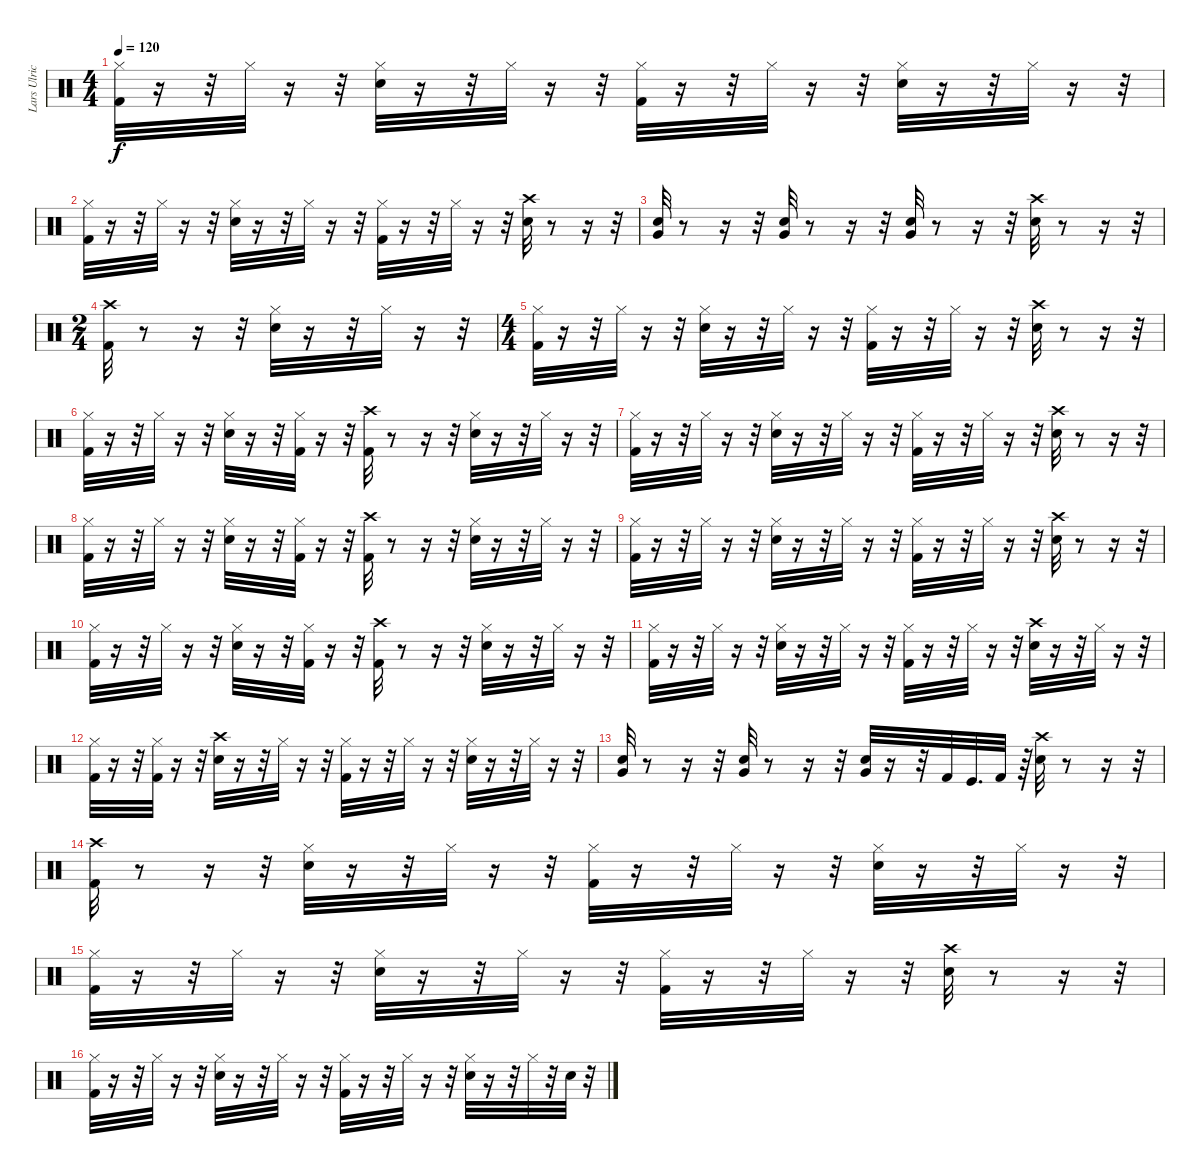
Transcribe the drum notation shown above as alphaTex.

\track ("Lars Ulrich" "Lars Ulric") {instrument percussion}
\staff {score}
\articulation defaults
\ts (4 4)
\tempo 120
\clef neutral
\ks c
("Kick (hit) 2" "Hi-Hat (closed)").32{dy f} r.16 r.32 "Hi-Hat (closed)".32 r.16 r.32 ("Snare (hit) 2" "Hi-Hat (closed)").32 r.16 r.32 "Hi-Hat (closed)".32 r.16 r.32 ("Kick (hit) 2" "Hi-Hat (closed)").32 r.16 r.32 "Hi-Hat (closed)".32 r.16 r.32 ("Snare (hit) 2" "Hi-Hat (closed)").32 r.16 r.32 "Hi-Hat (closed)".32 r.16 r.32 |
("Kick (hit) 2" "Hi-Hat (closed)").32 r.16 r.32 "Hi-Hat (closed)".32 r.16 r.32 ("Snare (hit) 2" "Hi-Hat (closed)").32 r.16 r.32 "Hi-Hat (closed)".32 r.16 r.32 ("Hi-Hat (closed)" "Kick (hit) 2").32 r.16 r.32 "Hi-Hat (closed)".32 r.16 r.32 ("Crash high (hit)" "Snare (hit) 2").32 r.8 r.16 r.32 |
("Very Low Tom (hit)" "Snare (hit) 2").32 r.8 r.16 r.32 ("Very Low Tom (hit)" "Snare (hit) 2").32 r.8 r.16 r.32 ("Very Low Tom (hit)" "Snare (hit) 2").32 r.8 r.16 r.32 ("Crash high (hit)" "Snare (hit) 2").32 r.8 r.16 r.32 |
\ts (2 4)
("Kick (hit) 2" "Crash high (hit)").32 r.8 r.16 r.32 ("Hi-Hat (closed)" "Snare (hit) 2").32 r.16 r.32 "Hi-Hat (closed)".32 r.16 r.32 |
\ts (4 4)
("Kick (hit) 2" "Hi-Hat (closed)").32 r.16 r.32 "Hi-Hat (closed)".32 r.16 r.32 ("Snare (hit) 2" "Hi-Hat (closed)").32 r.16 r.32 "Hi-Hat (closed)".32 r.16 r.32 ("Hi-Hat (closed)" "Kick (hit) 2").32 r.16 r.32 "Hi-Hat (closed)".32 r.16 r.32 ("Crash high (hit)" "Snare (hit) 2").32 r.8 r.16 r.32 |
("Kick (hit) 2" "Hi-Hat (closed)").32 r.16 r.32 "Hi-Hat (closed)".32 r.16 r.32 ("Snare (hit) 2" "Hi-Hat (closed)").32 r.16 r.32 ("Kick (hit) 2" "Hi-Hat (closed)").32 r.16 r.32 ("Crash high (hit)" "Kick (hit) 2").32 r.8 r.16 r.32 ("Hi-Hat (closed)" "Snare (hit) 2").32 r.16 r.32 "Hi-Hat (closed)".32 r.16 r.32 |
("Kick (hit) 2" "Hi-Hat (closed)").32 r.16 r.32 "Hi-Hat (closed)".32 r.16 r.32 ("Snare (hit) 2" "Hi-Hat (closed)").32 r.16 r.32 "Hi-Hat (closed)".32 r.16 r.32 ("Hi-Hat (closed)" "Kick (hit) 2").32 r.16 r.32 "Hi-Hat (closed)".32 r.16 r.32 ("Crash high (hit)" "Snare (hit) 2").32 r.8 r.16 r.32 |
("Kick (hit) 2" "Hi-Hat (closed)").32 r.16 r.32 "Hi-Hat (closed)".32 r.16 r.32 ("Snare (hit) 2" "Hi-Hat (closed)").32 r.16 r.32 ("Kick (hit) 2" "Hi-Hat (closed)").32 r.16 r.32 ("Crash high (hit)" "Kick (hit) 2").32 r.8 r.16 r.32 ("Hi-Hat (closed)" "Snare (hit) 2").32 r.16 r.32 "Hi-Hat (closed)".32 r.16 r.32 |
("Kick (hit) 2" "Hi-Hat (closed)").32 r.16 r.32 "Hi-Hat (closed)".32 r.16 r.32 ("Snare (hit) 2" "Hi-Hat (closed)").32 r.16 r.32 "Hi-Hat (closed)".32 r.16 r.32 ("Hi-Hat (closed)" "Kick (hit) 2").32 r.16 r.32 "Hi-Hat (closed)".32 r.16 r.32 ("Crash high (hit)" "Snare (hit) 2").32 r.8 r.16 r.32 |
("Kick (hit) 2" "Hi-Hat (closed)").32 r.16 r.32 "Hi-Hat (closed)".32 r.16 r.32 ("Snare (hit) 2" "Hi-Hat (closed)").32 r.16 r.32 ("Kick (hit) 2" "Hi-Hat (closed)").32 r.16 r.32 ("Crash high (hit)" "Kick (hit) 2").32 r.8 r.16 r.32 ("Hi-Hat (closed)" "Snare (hit) 2").32 r.16 r.32 "Hi-Hat (closed)".32 r.16 r.32 |
("Kick (hit) 2" "Hi-Hat (closed)").32 r.16 r.32 "Hi-Hat (closed)".32 r.16 r.32 ("Snare (hit) 2" "Hi-Hat (closed)").32 r.16 r.32 "Hi-Hat (closed)".32 r.16 r.32 ("Hi-Hat (closed)" "Kick (hit) 2").32 r.16 r.32 "Hi-Hat (closed)".32 r.16 r.32 ("Crash high (hit)" "Snare (hit) 2").32 r.16 r.32 "Hi-Hat (closed)".32 r.16 r.32 |
("Hi-Hat (closed)" "Kick (hit) 2").32 r.16 r.32 ("Hi-Hat (closed)" "Kick (hit) 2").32 r.16 r.32 ("Crash high (hit)" "Snare (hit) 2").32 r.16 r.32 "Hi-Hat (closed)".32 r.16 r.32 ("Kick (hit) 2" "Hi-Hat (closed)").32 r.16 r.32 "Hi-Hat (closed)".32 r.16 r.32 ("Hi-Hat (closed)" "Snare (hit) 2").32 r.16 r.32 "Hi-Hat (closed)".32 r.16 r.32 |
("Very Low Tom (hit)" "Snare (hit) 2").32 r.8 r.16 r.32 ("Very Low Tom (hit)" "Snare (hit) 2").32 r.8 r.16 r.32 ("Very Low Tom (hit)" "Snare (hit) 2").32 r.16 r.32 "Kick (hit) 2".32 "Kick (hit)".32{d} "Kick (hit) 2".32 r.64 ("Crash high (hit)" "Snare (hit) 2").32 r.8 r.16 r.32 |
("Kick (hit) 2" "Crash high (hit)").32 r.8 r.16 r.32 ("Hi-Hat (closed)" "Snare (hit) 2").32 r.16 r.32 "Hi-Hat (closed)".32 r.16 r.32 ("Hi-Hat (closed)" "Kick (hit) 2").32 r.16 r.32 "Hi-Hat (closed)".32 r.16 r.32 ("Snare (hit) 2" "Hi-Hat (closed)").32 r.16 r.32 "Hi-Hat (closed)".32 r.16 r.32 |
("Hi-Hat (closed)" "Kick (hit) 2").32 r.16 r.32 "Hi-Hat (closed)".32 r.16 r.32 ("Snare (hit) 2" "Hi-Hat (closed)").32 r.16 r.32 "Hi-Hat (closed)".32 r.16 r.32 ("Hi-Hat (closed)" "Kick (hit) 2").32 r.16 r.32 "Hi-Hat (closed)".32 r.16 r.32 ("Crash high (hit)" "Snare (hit) 2").32 r.8 r.16 r.32 |
("Kick (hit) 2" "Hi-Hat (closed)").32 r.16 r.32 "Hi-Hat (closed)".32 r.16 r.32 ("Snare (hit) 2" "Hi-Hat (closed)").32 r.16 r.32 "Hi-Hat (closed)".32 r.16 r.32 ("Hi-Hat (closed)" "Kick (hit) 2").32 r.16 r.32 "Hi-Hat (closed)".32 r.16 r.32 ("Snare (hit) 2" "Hi-Hat (closed)").32 r.16 r.32 "Hi-Hat (closed)".32 r.32 "Snare (hit) 2".32 r.32
